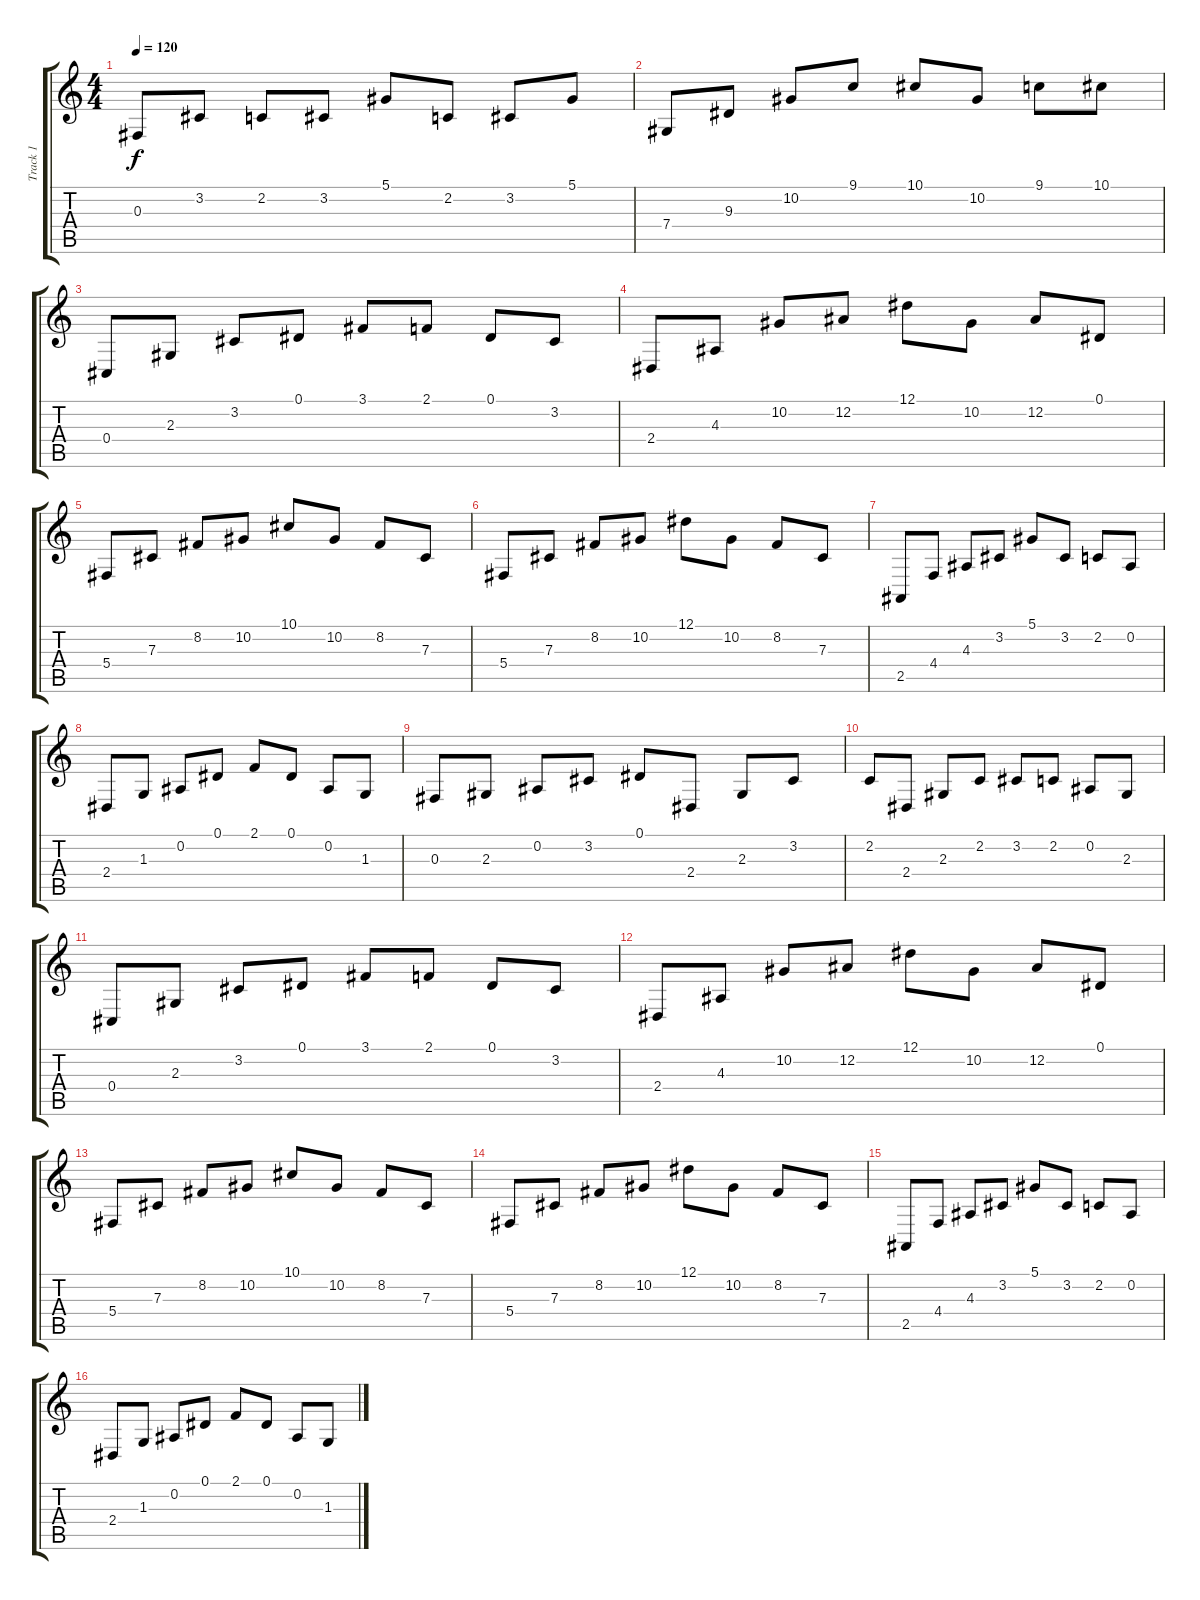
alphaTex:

\track ("Track 1" "Track 1") {instrument stringensemble1}
\staff {score tabs}
\tuning (Eb4 Bb3 Gb3 Db3 Ab2 Eb2) {hide}
\ts (4 4)
\tempo 120
\clef g2
\ks c
0.3.8{dy f} 3.2.8 2.2.8 3.2.8 5.1.8 2.2.8 3.2.8 5.1.8 |
7.4.8 9.3.8 10.2.8 9.1.8 10.1.8 10.2.8 9.1.8 10.1.8 |
0.4.8 2.3.8 3.2.8 0.1.8 3.1.8 2.1.8 0.1.8 3.2.8 |
2.4.8 4.3.8 10.2.8 12.2.8 12.1.8 10.2.8 12.2.8 0.1.8 |
5.4.8 7.3.8 8.2.8 10.2.8 10.1.8 10.2.8 8.2.8 7.3.8 |
5.4.8 7.3.8 8.2.8 10.2.8 12.1.8 10.2.8 8.2.8 7.3.8 |
2.5.8 4.4.8 4.3.8 3.2.8 5.1.8 3.2.8 2.2.8 0.2.8 |
2.4.8 1.3.8 0.2.8 0.1.8 2.1.8 0.1.8 0.2.8 1.3.8 |
0.3.8 2.3.8 0.2.8 3.2.8 0.1.8 2.4.8 2.3.8 3.2.8 |
2.2.8 2.4.8 2.3.8 2.2.8 3.2.8 2.2.8 0.2.8 2.3.8 |
0.4.8 2.3.8 3.2.8 0.1.8 3.1.8 2.1.8 0.1.8 3.2.8 |
2.4.8 4.3.8 10.2.8 12.2.8 12.1.8 10.2.8 12.2.8 0.1.8 |
5.4.8 7.3.8 8.2.8 10.2.8 10.1.8 10.2.8 8.2.8 7.3.8 |
5.4.8 7.3.8 8.2.8 10.2.8 12.1.8 10.2.8 8.2.8 7.3.8 |
2.5.8 4.4.8 4.3.8 3.2.8 5.1.8 3.2.8 2.2.8 0.2.8 |
2.4.8 1.3.8 0.2.8 0.1.8 2.1.8 0.1.8 0.2.8 1.3.8
